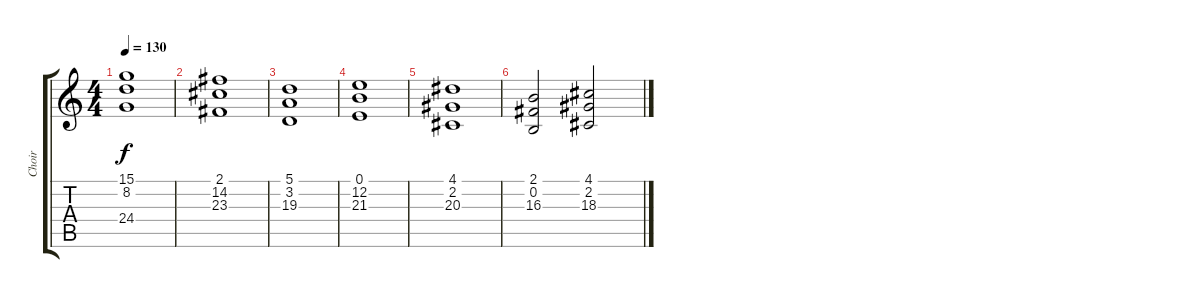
\track ("Choir" "Choir") {instrument choiraahs}
\staff {score tabs}
\tuning (E4 B3 G3 D3 A2 E2) {hide}
\ts (4 4)
\tempo 130
\clef g2
\ks c
(15.1 8.2 24.4).1{dy f} |
(2.1 14.2 23.3).1 |
(5.1 3.2 19.3).1 |
(0.1 12.2 21.3).1 |
(4.1 2.2 20.3).1 |
(2.1 0.2 16.3).2 (4.1 2.2 18.3).2
